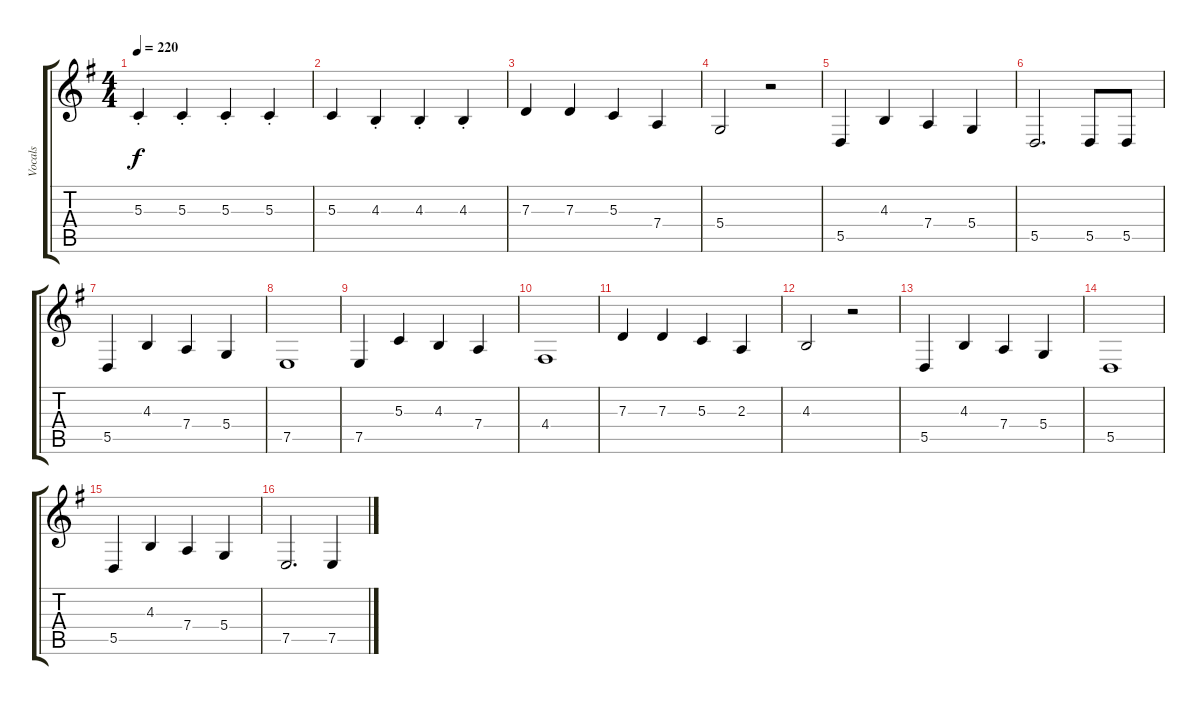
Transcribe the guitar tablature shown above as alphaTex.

\track ("Vocals" "Vocals") {instrument clarinet}
\staff {score tabs}
\tuning (E4 B3 G3 D3 A2 E2) {hide}
\ts (4 4)
\tempo 220
\clef g2
\ks g
5.3{st}.4{dy f} 5.3{st}.4 5.3{st}.4 5.3{st}.4 |
5.3.4 4.3{st}.4 4.3{st}.4 4.3{st}.4 |
7.3.4 7.3.4 5.3.4 7.4.4 |
5.4.2 r.2 |
5.5.4 4.3.4 7.4.4 5.4.4 |
5.5.2{d} 5.5.8 5.5.8 |
5.5.4 4.3.4 7.4.4 5.4.4 |
7.5.1 |
7.5.4 5.3.4 4.3.4 7.4.4 |
4.4.1 |
7.3.4 7.3.4 5.3.4 2.3.4 |
4.3.2 r.2 |
5.5.4 4.3.4 7.4.4 5.4.4 |
5.5.1 |
5.5.4 4.3.4 7.4.4 5.4.4 |
7.5.2{d} 7.5.4
